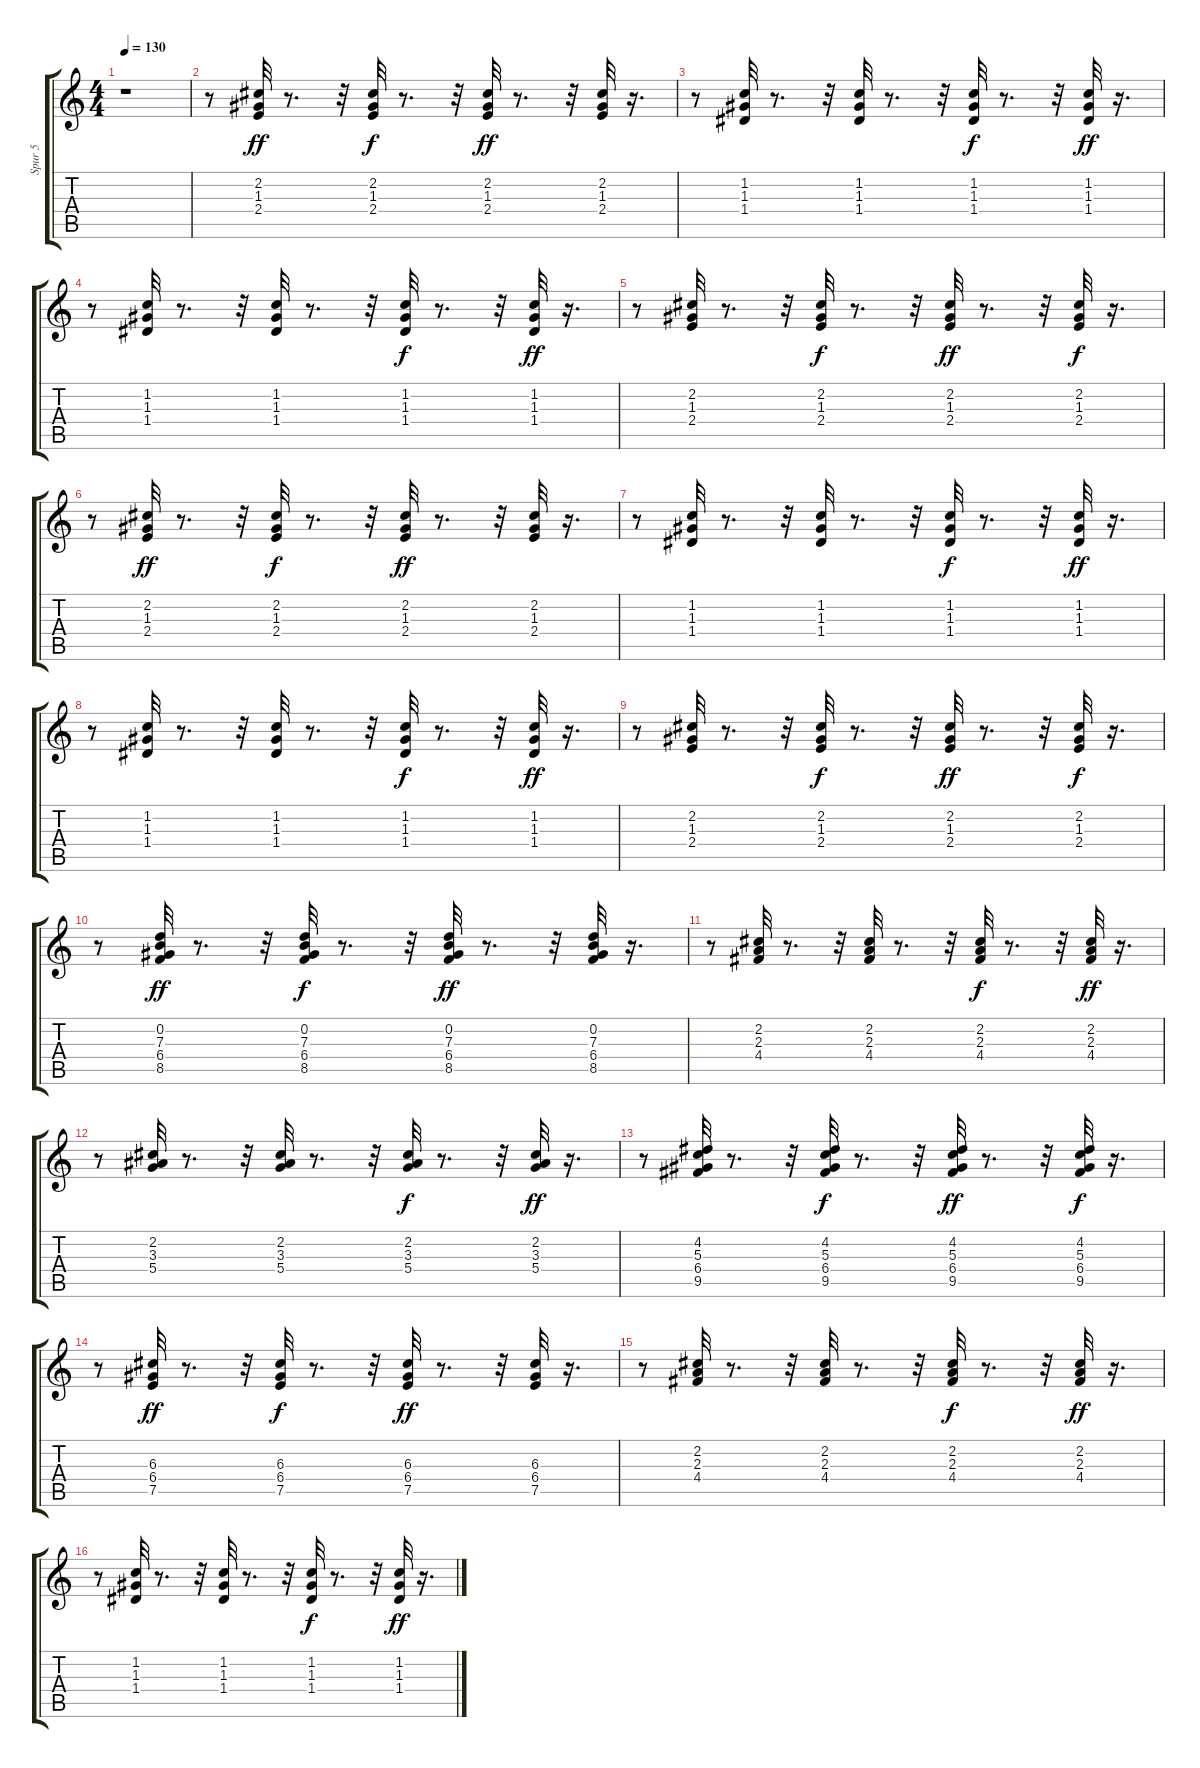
\track ("Spur 5" "Spur 5") {instrument electricguitarclean}
\staff {score tabs}
\tuning (E4 B3 G3 D3 A2 E2) {hide}
\ts (4 4)
\tempo 130
\clef g2
\ks c
r.1{dy f} |
r.8 (2.2 1.3 2.4).32{dy ff} r.8{d} r.32 (2.2 1.3 2.4).32{dy f} r.8{d} r.32 (2.2 1.3 2.4).32{dy ff} r.8{d} r.32 (2.2 1.3 2.4).32 r.16{d} |
r.8 (1.2 1.3 1.4).32 r.8{d} r.32 (1.2 1.3 1.4).32 r.8{d} r.32 (1.2 1.3 1.4).32{dy f} r.8{d} r.32 (1.2 1.3 1.4).32{dy ff} r.16{d} |
r.8 (1.2 1.3 1.4).32 r.8{d} r.32 (1.2 1.3 1.4).32 r.8{d} r.32 (1.2 1.3 1.4).32{dy f} r.8{d} r.32 (1.2 1.3 1.4).32{dy ff} r.16{d} |
r.8 (2.2 1.3 2.4).32 r.8{d} r.32 (2.2 1.3 2.4).32{dy f} r.8{d} r.32 (2.2 1.3 2.4).32{dy ff} r.8{d} r.32 (2.2 1.3 2.4).32{dy f} r.16{d} |
r.8 (2.2 1.3 2.4).32{dy ff} r.8{d} r.32 (2.2 1.3 2.4).32{dy f} r.8{d} r.32 (2.2 1.3 2.4).32{dy ff} r.8{d} r.32 (2.2 1.3 2.4).32 r.16{d} |
r.8 (1.2 1.3 1.4).32 r.8{d} r.32 (1.2 1.3 1.4).32 r.8{d} r.32 (1.2 1.3 1.4).32{dy f} r.8{d} r.32 (1.2 1.3 1.4).32{dy ff} r.16{d} |
r.8 (1.2 1.3 1.4).32 r.8{d} r.32 (1.2 1.3 1.4).32 r.8{d} r.32 (1.2 1.3 1.4).32{dy f} r.8{d} r.32 (1.2 1.3 1.4).32{dy ff} r.16{d} |
r.8 (2.2 1.3 2.4).32 r.8{d} r.32 (2.2 1.3 2.4).32{dy f} r.8{d} r.32 (2.2 1.3 2.4).32{dy ff} r.8{d} r.32 (2.2 1.3 2.4).32{dy f} r.16{d} |
r.8 (0.2 7.3 6.4 8.5).32{dy ff} r.8{d} r.32 (0.2 7.3 6.4 8.5).32{dy f} r.8{d} r.32 (0.2 7.3 6.4 8.5).32{dy ff} r.8{d} r.32 (0.2 7.3 6.4 8.5).32 r.16{d} |
r.8 (2.2 2.3 4.4).32 r.8{d} r.32 (2.2 2.3 4.4).32 r.8{d} r.32 (2.2 2.3 4.4).32{dy f} r.8{d} r.32 (2.2 2.3 4.4).32{dy ff} r.16{d} |
r.8 (2.2 3.3 5.4).32 r.8{d} r.32 (2.2 3.3 5.4).32 r.8{d} r.32 (2.2 3.3 5.4).32{dy f} r.8{d} r.32 (2.2 3.3 5.4).32{dy ff} r.16{d} |
r.8 (4.2 5.3 6.4 9.5).32 r.8{d} r.32 (4.2 5.3 6.4 9.5).32{dy f} r.8{d} r.32 (4.2 5.3 6.4 9.5).32{dy ff} r.8{d} r.32 (4.2 5.3 6.4 9.5).32{dy f} r.16{d} |
r.8 (6.3 6.4 7.5).32{dy ff} r.8{d} r.32 (6.3 6.4 7.5).32{dy f} r.8{d} r.32 (6.3 6.4 7.5).32{dy ff} r.8{d} r.32 (6.3 6.4 7.5).32 r.16{d} |
r.8 (2.2 2.3 4.4).32 r.8{d} r.32 (2.2 2.3 4.4).32 r.8{d} r.32 (2.2 2.3 4.4).32{dy f} r.8{d} r.32 (2.2 2.3 4.4).32{dy ff} r.16{d} |
r.8 (1.2 1.3 1.4).32 r.8{d} r.32 (1.2 1.3 1.4).32 r.8{d} r.32 (1.2 1.3 1.4).32{dy f} r.8{d} r.32 (1.2 1.3 1.4).32{dy ff} r.16{d}
